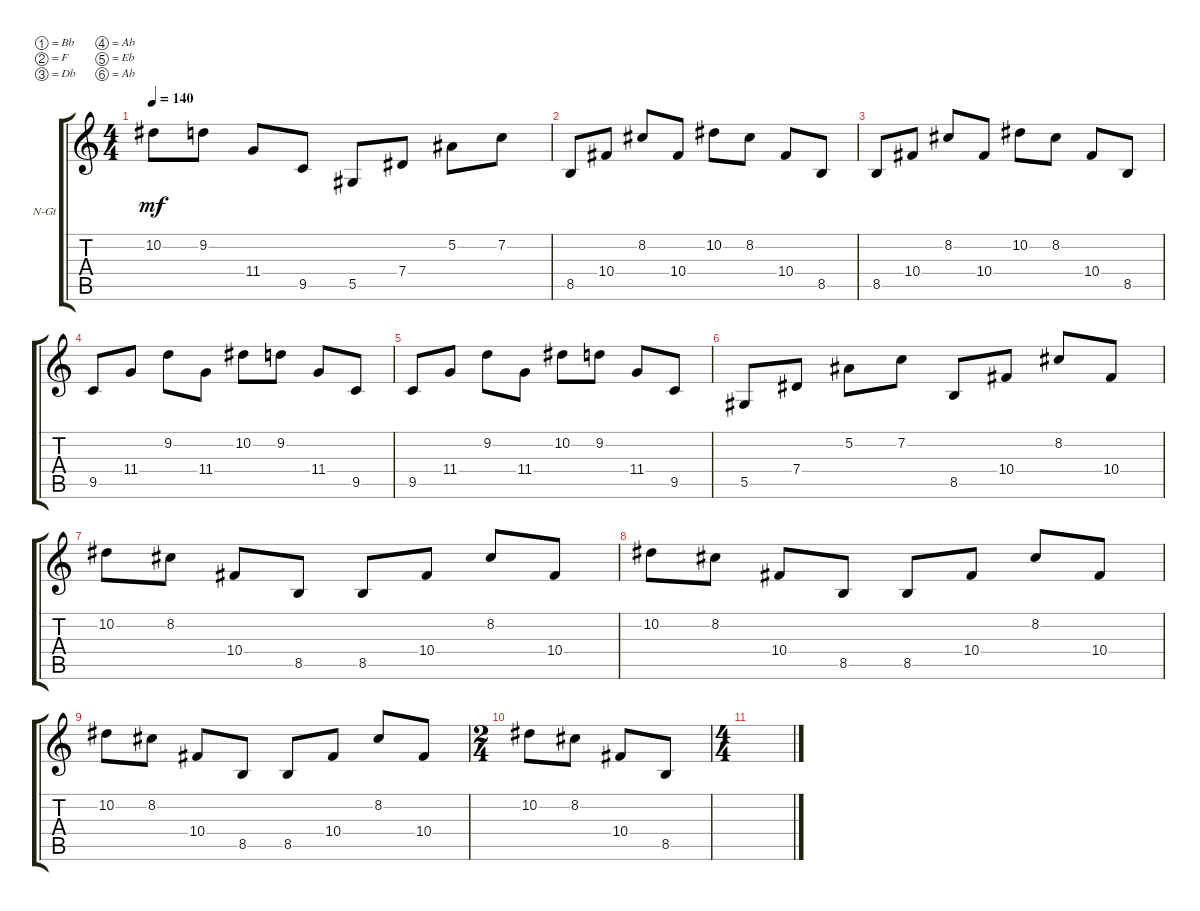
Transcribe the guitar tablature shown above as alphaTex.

\defaultSystemsLayout 4
\bracketExtendMode groupsimilarinstruments
\firstSystemTrackNameOrientation horizontal
\otherSystemsTrackNameOrientation horizontal
\track ("Nylon Guitar" "N-Gt") {instrument acousticguitarnylon}
\staff {score tabs}
\tuning (Bb3 F3 Db3 Ab2 Eb2 Ab1)
\ts (4 4)
\tempo 140
\clef g2
\scale
0.333333
\ks c
10.2.8{dy mf} 9.2.8 11.4.8 9.5.8 5.5.8 7.4.8 5.2.8 7.2.8 |
\scale
0.333333 8.5.8 10.4.8 8.2.8 10.4.8 10.2.8 8.2.8 10.4.8 8.5.8 |
\scale
0.333333 8.5.8 10.4.8 8.2.8 10.4.8 10.2.8 8.2.8 10.4.8 8.5.8 |
\scale
0.333333 9.5.8 11.4.8 9.2.8 11.4.8 10.2.8 9.2.8 11.4.8 9.5.8 |
\scale
0.333333 9.5.8 11.4.8 9.2.8 11.4.8 10.2.8 9.2.8 11.4.8 9.5.8 |
\scale
0.333333 5.5.8 7.4.8 5.2.8 7.2.8 8.5.8 10.4.8 8.2.8 10.4.8 |
\scale
0.333333 10.2.8 8.2.8 10.4.8 8.5.8 8.5.8 10.4.8 8.2.8 10.4.8 |
\scale
0.256303 10.2.8 8.2.8 10.4.8 8.5.8 8.5.8 10.4.8 8.2.8 10.4.8 |
\scale
0.256303 10.2.8 8.2.8 10.4.8 8.5.8 8.5.8 10.4.8 8.2.8 10.4.8 |
\ts (2 4)
\scale
0.487395 10.2.8 8.2.8 10.4.8 8.5.8 |
\ts (4 4)
\scale
0.487395 |
\scale
0.256303 |
\scale
0.256303 |
\scale
0.333333 |
\scale
0.333333 |
\scale
0.333333
